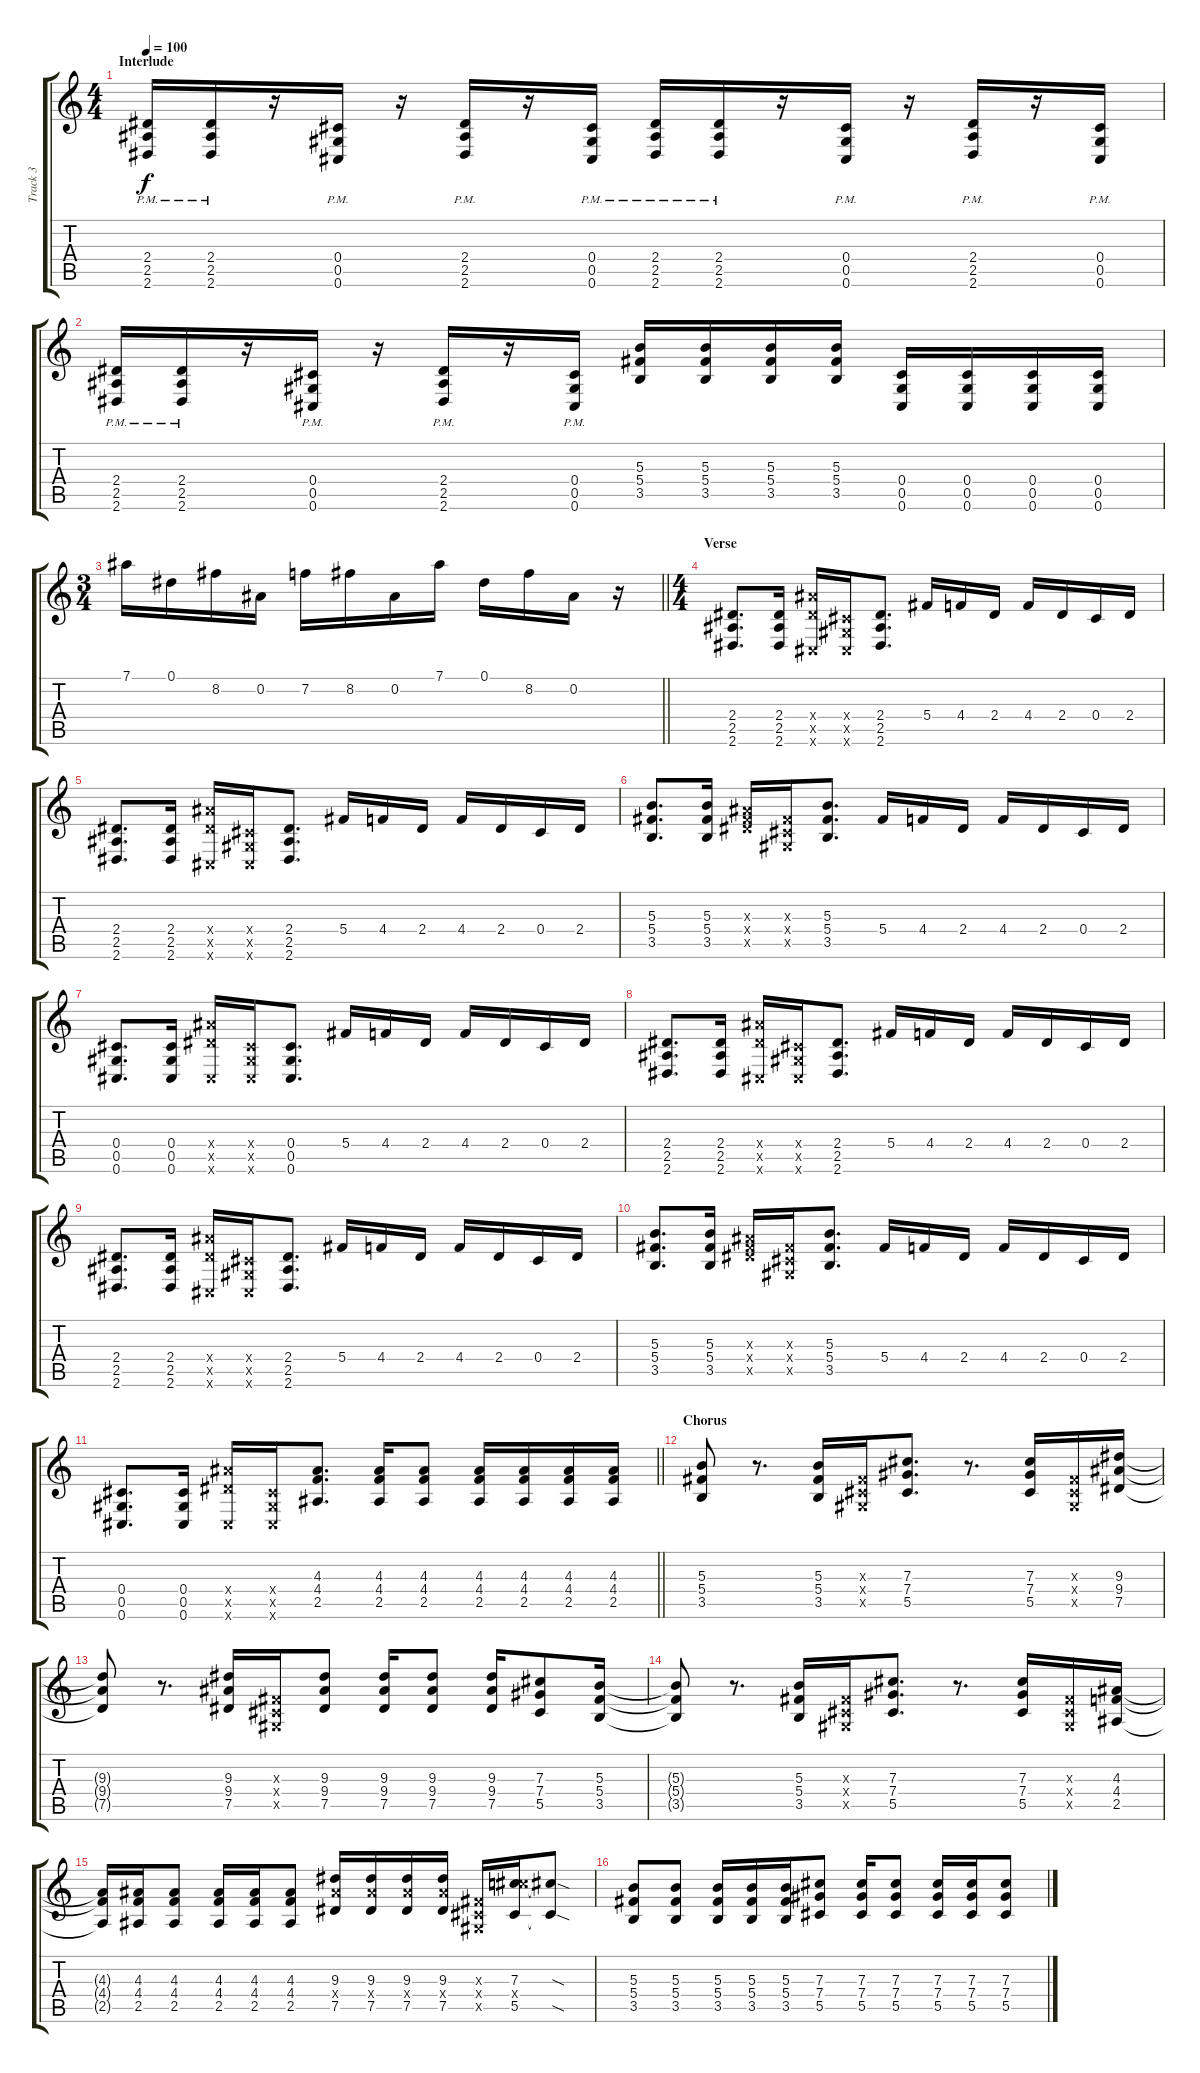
\track ("Track 3" "Track 3") {instrument overdrivenguitar}
\staff {score tabs}
\tuning (Eb4 Bb3 Gb3 Db3 Ab2 Db2) {hide}
\ts (4 4)
\section ("" "Interlude")
\tempo 100
\clef g2
\ks c
(2.4{pm} 2.5{pm} 2.6{pm}).16{dy f} (2.4{pm} 2.5{pm} 2.6{pm}).16 r.16 (0.4{pm} 0.5{pm} 0.6{pm}).16 r.16 (2.4{pm} 2.5{pm} 2.6{pm}).16 r.16 (0.4{pm} 0.5{pm} 0.6{pm}).16 (2.4{pm} 2.5{pm} 2.6{pm}).16 (2.4{pm} 2.5{pm} 2.6{pm}).16 r.16 (0.4{pm} 0.5{pm} 0.6{pm}).16 r.16 (2.4{pm} 2.5{pm} 2.6{pm}).16 r.16 (0.4{pm} 0.5{pm} 0.6{pm}).16 |
(2.4{pm} 2.5{pm} 2.6{pm}).16 (2.4{pm} 2.5{pm} 2.6{pm}).16 r.16 (0.4{pm} 0.5{pm} 0.6{pm}).16 r.16 (2.4{pm} 2.5{pm} 2.6{pm}).16 r.16 (0.4{pm} 0.5{pm} 0.6{pm}).16 (5.3 5.4 3.5).16 (5.3 5.4 3.5).16 (5.3 5.4 3.5).16 (5.3 5.4 3.5).16 (0.4 0.5 0.6).16 (0.4 0.5 0.6).16 (0.4 0.5 0.6).16 (0.4 0.5 0.6).16 |
\ts (3 4)
\barLineRight lightlight
7.1.16 0.1.16 8.2.16 0.2.16 7.2.16 8.2.16 0.2.16 7.1.16 0.1.16 8.2.16 0.2.16 r.16 |
\ts (4 4)
\section ("" "Verse")
(2.4 2.5 2.6).8{d} (2.4 2.5 2.6).16 (9.4{x} 7.5{x} 0.6{x}).16 (0.4{x} 0.5{x} 0.6{x}).16 (2.4 2.5 2.6).8{d} 5.4.16 4.4.16 2.4.16 4.4.16 2.4.16 0.4.16 2.4.16 |
(2.4 2.5 2.6).8{d} (2.4 2.5 2.6).16 (9.4{x} 7.5{x} 0.6{x}).16 (0.4{x} 0.5{x} 0.6{x}).16 (2.4 2.5 2.6).8{d} 5.4.16 4.4.16 2.4.16 4.4.16 2.4.16 0.4.16 2.4.16 |
(5.3 5.4 3.5).8{d} (5.3 5.4 3.5).16 (0.3{x} 9.4{x} 7.5{x}).16 (0.3{x} 0.4{x} 0.5{x}).16 (5.3 5.4 3.5).8{d} 5.4.16 4.4.16 2.4.16 4.4.16 2.4.16 0.4.16 2.4.16 |
(0.4 0.5 0.6).8{d} (0.4 0.5 0.6).16 (9.4{x} 7.5{x} 0.6{x}).16 (0.4{x} 0.5{x} 0.6{x}).16 (0.4 0.5 0.6).8{d} 5.4.16 4.4.16 2.4.16 4.4.16 2.4.16 0.4.16 2.4.16 |
(2.4 2.5 2.6).8{d} (2.4 2.5 2.6).16 (9.4{x} 7.5{x} 0.6{x}).16 (0.4{x} 0.5{x} 0.6{x}).16 (2.4 2.5 2.6).8{d} 5.4.16 4.4.16 2.4.16 4.4.16 2.4.16 0.4.16 2.4.16 |
(2.4 2.5 2.6).8{d} (2.4 2.5 2.6).16 (9.4{x} 7.5{x} 0.6{x}).16 (0.4{x} 0.5{x} 0.6{x}).16 (2.4 2.5 2.6).8{d} 5.4.16 4.4.16 2.4.16 4.4.16 2.4.16 0.4.16 2.4.16 |
(5.3 5.4 3.5).8{d} (5.3 5.4 3.5).16 (0.3{x} 9.4{x} 7.5{x}).16 (0.3{x} 0.4{x} 0.5{x}).16 (5.3 5.4 3.5).8{d} 5.4.16 4.4.16 2.4.16 4.4.16 2.4.16 0.4.16 2.4.16 |
\barLineRight lightlight
(0.4 0.5 0.6).8{d} (0.4 0.5 0.6).16 (9.4{x} 7.5{x} 0.6{x}).16 (0.4{x} 0.5{x} 0.6{x}).16 (4.3 4.4 2.5).8{d} (4.3 4.4 2.5).16 (4.3 4.4 2.5).8 (4.3 4.4 2.5).16 (4.3 4.4 2.5).16 (4.3 4.4 2.5).16 (4.3 4.4 2.5).16 |
\section ("" "Chorus")
(5.3 5.4 3.5).8 r.8{d} (5.3 5.4 3.5).16 (0.3{x} 0.4{x} 0.5{x}).16 (7.3 7.4 5.5).8{d} r.8{d} (7.3 7.4 5.5).16 (0.3{x} 0.4{x} 0.5{x}).16 (9.3 9.4 7.5).16 |
(9.3{t} 9.4{t} 7.5{t}).8 r.8{d} (9.3 9.4 7.5).16 (0.3{x} 0.4{x} 0.5{x}).16 (9.3 9.4 7.5).8 (9.3 9.4 7.5).16 (9.3 9.4 7.5).8 (9.3 9.4 7.5).16 (7.3 7.4 5.5).8 (5.3 5.4 3.5).16 |
(5.3{t} 5.4{t} 3.5{t}).8 r.8{d} (5.3 5.4 3.5).16 (0.3{x} 0.4{x} 0.5{x}).16 (7.3 7.4 5.5).8{d} r.8{d} (7.3 7.4 5.5).16 (0.3{x} 0.4{x} 0.5{x}).16 (4.3 4.4 2.5).16 |
(4.3{t} 4.4{t} 2.5{t}).16 (4.3 4.4 2.5).16 (4.3 4.4 2.5).8 (4.3 4.4 2.5).16 (4.3 4.4 2.5).16 (4.3 4.4 2.5).8 (9.3 9.4{x} 7.5).16 (9.3 9.4{x} 7.5).16 (9.3 9.4{x} 7.5).16 (9.3 9.4{x} 7.5).16 (0.3{x} 0.4{x} 0.5{x}).16 (7.3 11.4{x} 5.5).16 (7.3{sod t} 5.5{sod t}).8 |
(5.3 5.4 3.5).8 (5.3 5.4 3.5).8 (5.3 5.4 3.5).16 (5.3 5.4 3.5).16 (5.3 5.4 3.5).16 (7.3 7.4 5.5).8 (7.3 7.4 5.5).16 (7.3 7.4 5.5).8 (7.3 7.4 5.5).16 (7.3 7.4 5.5).16 (7.3 7.4 5.5).8
